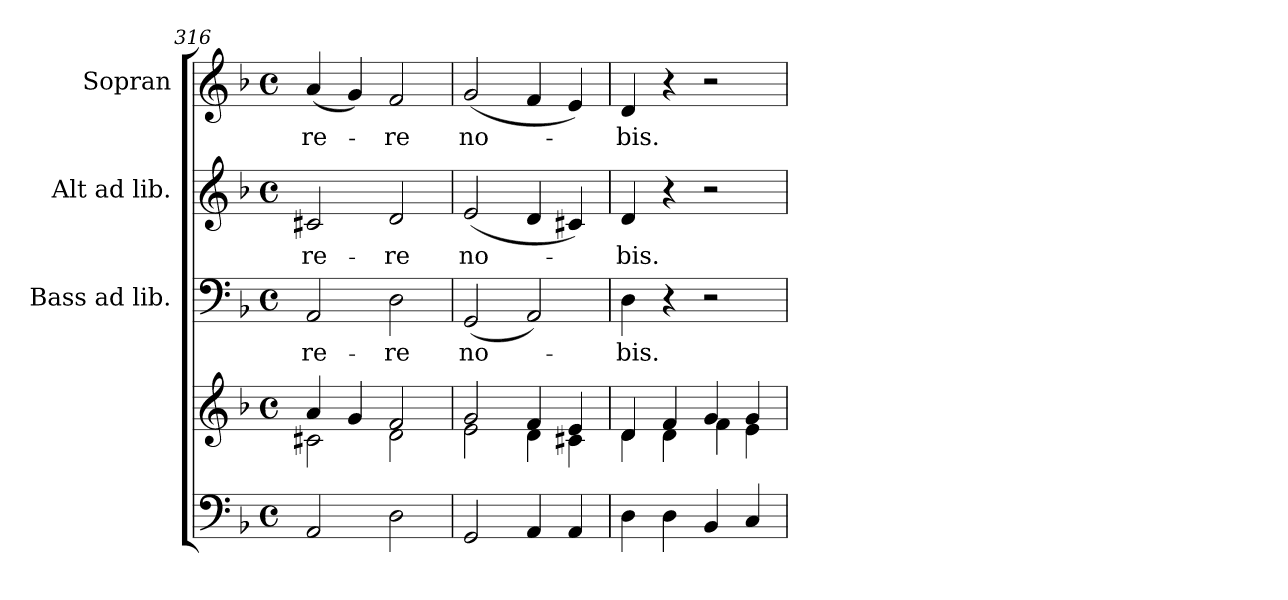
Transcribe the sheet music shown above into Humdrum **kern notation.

**kern	**kern	**kern	**text	**kern	**text	**kern	**text
*part4	*part4	*part3	*part3	*part2	*part2	*part1	*part1
*staff5	*staff4	*staff3	*staff3	*staff2	*staff2	*staff1	*staff1
*	*	*I"Bass ad lib.	*	*I"Alt ad lib.	*	*I"Sopran	*
*	*	*I'B.	*	*I'A.	*	*I'S.	*
*clefF4	*clefG2	*clefF4	*	*clefG2	*	*clefG2	*
*k[b-]	*k[b-]	*k[b-]	*	*k[b-]	*	*k[b-]	*
*F:	*F:	*F:	*	*F:	*	*F:	*
*M4/4	*M4/4	*M4/4	*	*M4/4	*	*M4/4	*
*met(c)	*met(c)	*met(c)	*	*met(c)	*	*met(c)	*
=316	=316	=316	=316	=316	=316	=316	=316
*	*^	*	*	*	*	*	*
!	!	!	!	!LO:LY:b	!	!LO:LY:b	!	!LO:LY:b
2AA/	4a/	2c#X\	2AA/	-re-	2c#X/	-re-	(<4a/	-re-
.	4g/	.	.	.	.	.	4g/)	.
!	!	!	!	!LO:LY:b	!	!LO:LY:b	!	!LO:LY:b
2D\	2f/	2d\	2D\	-re	2d/	-re	2f/	-re
=317	=317	=317	=317	=317	=317	=317	=317	=317
!	!	!	!	!LO:LY:b	!	!LO:LY:b	!	!LO:LY:b
2GG/	2g/	2e\	(<2GG/	no-	(<2e/	no-	(<2g/	no-
4AA/	4f/	4d\	2AA/)	.	4d/	.	4f/	.
4AA/	4e/	4c#X\	.	.	4c#X/)	.	4e/)	.
!!LO:PB:g=z
=318	=318	=318	=318	=318	=318	=318	=318	=318
!	!	!	!	!LO:LY:b	!	!LO:LY:b	!	!LO:LY:b
4D\	4d/	4d\	4D\	-bis.	4d/	-bis.	4d/	-bis.
4D\	4f/	4d\	4r	.	4r	.	4r	.
4BB-/	4g/	4f\	2r	.	2r	.	2r	.
4C/	4g/	4e\	.	.	.	.	.	.
*	*v	*v	*	*	*	*	*	*
=	=	=	=	=	=	=	=
*-	*-	*-	*-	*-	*-	*-	*-
